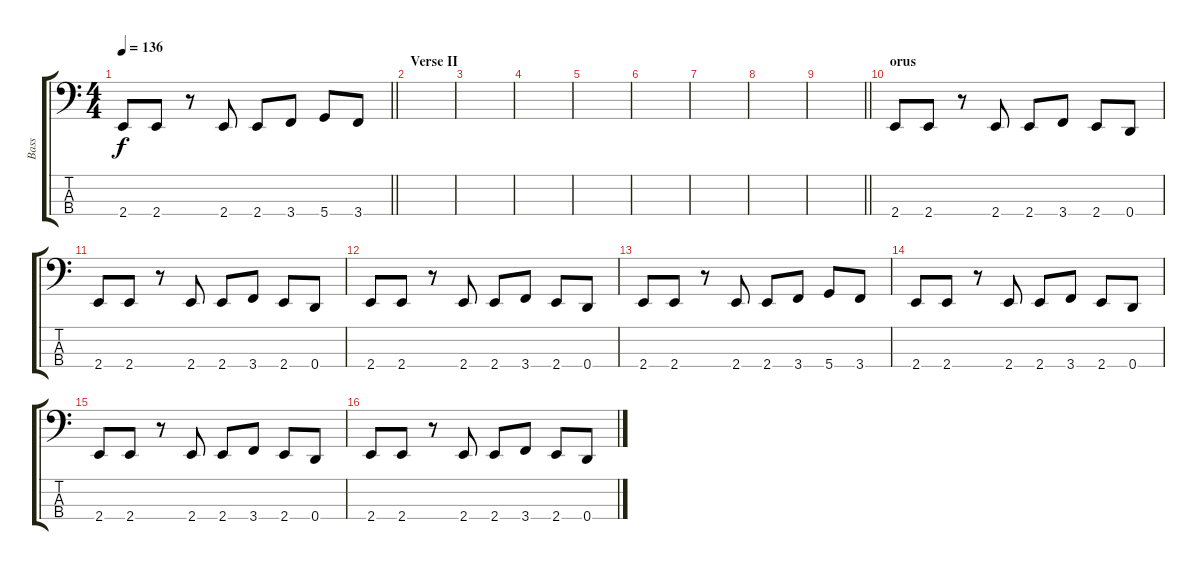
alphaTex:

\track ("Bass" "Bass") {instrument electricbasspick}
\staff {score tabs}
\tuning (G2 D2 A1 D1) {hide}
\ts (4 4)
\tempo 136
\clef f4
\barLineRight lightlight
\ks c
2.4.8{dy f} 2.4.8 r.8 2.4.8 2.4.8 3.4.8 5.4.8 3.4.8 |
\section ("" "Verse II")
|
|
|
|
|
|
|
\barLineRight lightlight
|
\section ("" "orus")
2.4.8 2.4.8 r.8 2.4.8 2.4.8 3.4.8 2.4.8 0.4.8 |
2.4.8 2.4.8 r.8 2.4.8 2.4.8 3.4.8 2.4.8 0.4.8 |
2.4.8 2.4.8 r.8 2.4.8 2.4.8 3.4.8 2.4.8 0.4.8 |
2.4.8 2.4.8 r.8 2.4.8 2.4.8 3.4.8 5.4.8 3.4.8 |
2.4.8 2.4.8 r.8 2.4.8 2.4.8 3.4.8 2.4.8 0.4.8 |
2.4.8 2.4.8 r.8 2.4.8 2.4.8 3.4.8 2.4.8 0.4.8 |
2.4.8 2.4.8 r.8 2.4.8 2.4.8 3.4.8 2.4.8 0.4.8
